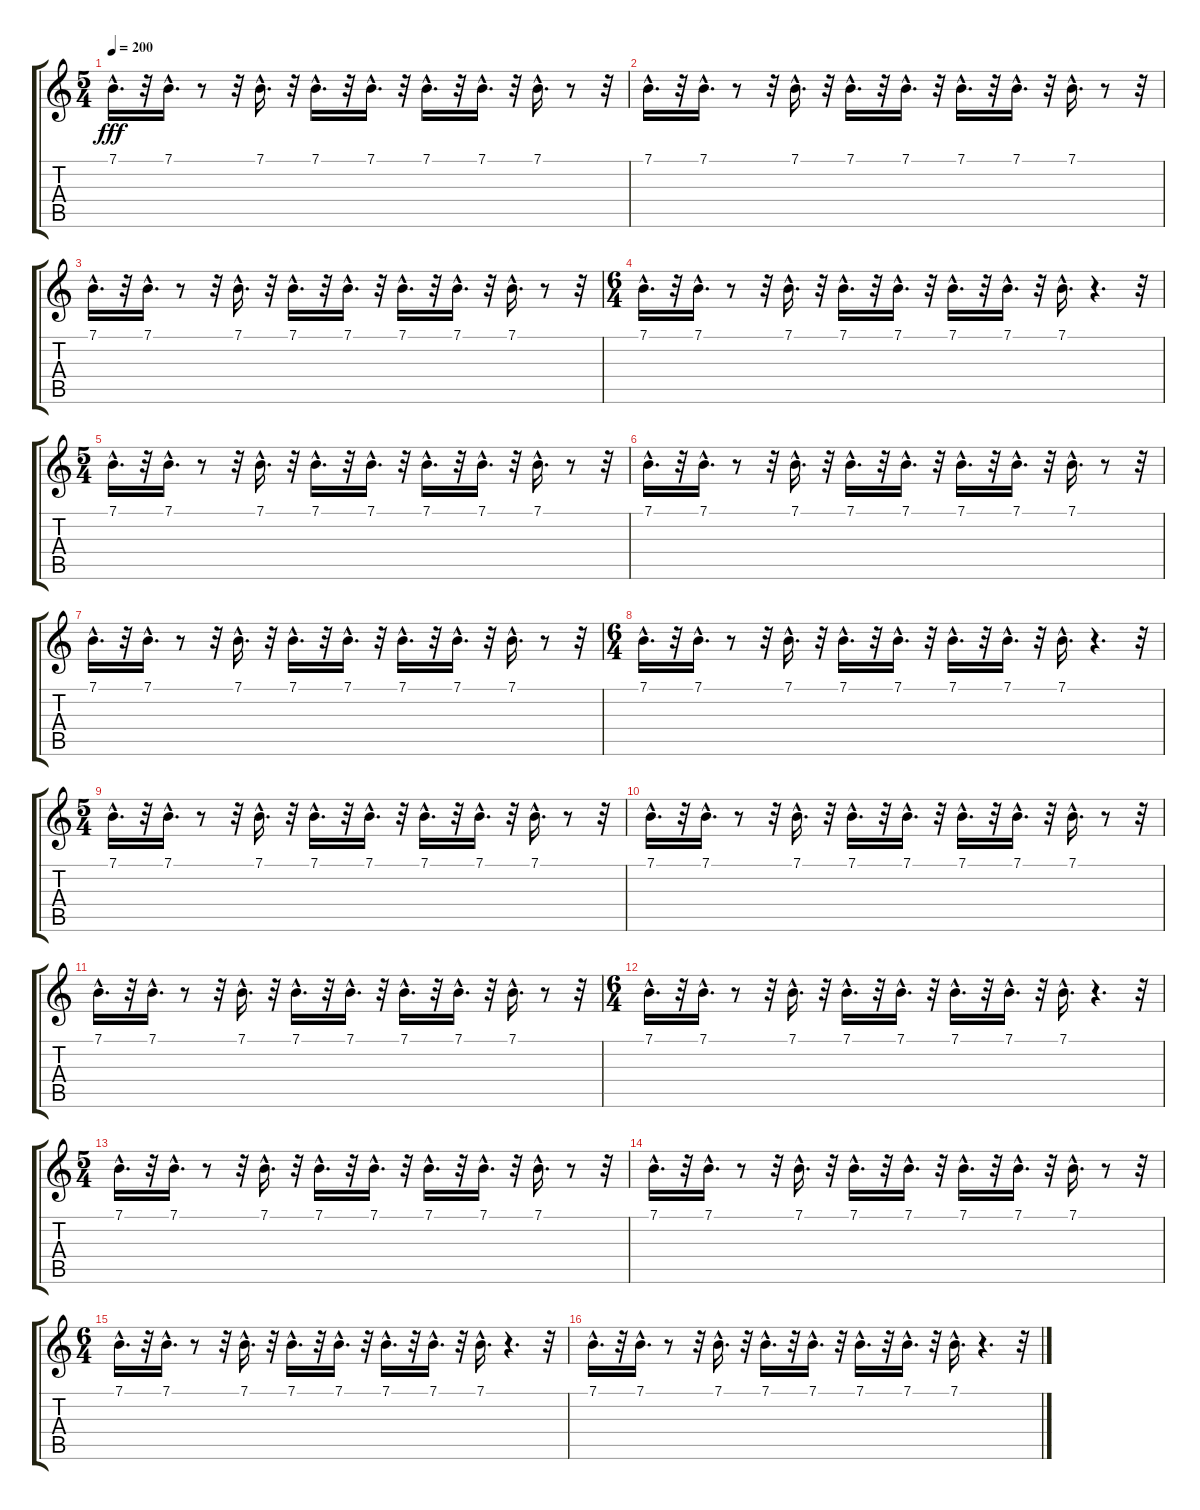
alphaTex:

\track "" {instrument seashore}
\staff {score tabs}
\tuning (E4 B3 G3 D3 A2 E2) {hide}
\ts (5 4)
\tempo 200
\clef g2
\ks c
7.1{hac}.16{d dy fff} r.32 7.1{hac}.16{d} r.8 r.32 7.1{hac}.16{d} r.32 7.1{hac}.16{d} r.32 7.1{hac}.16{d} r.32 7.1{hac}.16{d} r.32 7.1{hac}.16{d} r.32 7.1{hac}.16{d} r.8 r.32 |
7.1{hac}.16{d} r.32 7.1{hac}.16{d} r.8 r.32 7.1{hac}.16{d} r.32 7.1{hac}.16{d} r.32 7.1{hac}.16{d} r.32 7.1{hac}.16{d} r.32 7.1{hac}.16{d} r.32 7.1{hac}.16{d} r.8 r.32 |
7.1{hac}.16{d} r.32 7.1{hac}.16{d} r.8 r.32 7.1{hac}.16{d} r.32 7.1{hac}.16{d} r.32 7.1{hac}.16{d} r.32 7.1{hac}.16{d} r.32 7.1{hac}.16{d} r.32 7.1{hac}.16{d} r.8 r.32 |
\ts (6 4)
7.1{hac}.16{d} r.32 7.1{hac}.16{d} r.8 r.32 7.1{hac}.16{d} r.32 7.1{hac}.16{d} r.32 7.1{hac}.16{d} r.32 7.1{hac}.16{d} r.32 7.1{hac}.16{d} r.32 7.1{hac}.16{d} r.4{d} r.32 |
\ts (5 4)
7.1{hac}.16{d} r.32 7.1{hac}.16{d} r.8 r.32 7.1{hac}.16{d} r.32 7.1{hac}.16{d} r.32 7.1{hac}.16{d} r.32 7.1{hac}.16{d} r.32 7.1{hac}.16{d} r.32 7.1{hac}.16{d} r.8 r.32 |
7.1{hac}.16{d} r.32 7.1{hac}.16{d} r.8 r.32 7.1{hac}.16{d} r.32 7.1{hac}.16{d} r.32 7.1{hac}.16{d} r.32 7.1{hac}.16{d} r.32 7.1{hac}.16{d} r.32 7.1{hac}.16{d} r.8 r.32 |
7.1{hac}.16{d} r.32 7.1{hac}.16{d} r.8 r.32 7.1{hac}.16{d} r.32 7.1{hac}.16{d} r.32 7.1{hac}.16{d} r.32 7.1{hac}.16{d} r.32 7.1{hac}.16{d} r.32 7.1{hac}.16{d} r.8 r.32 |
\ts (6 4)
7.1{hac}.16{d} r.32 7.1{hac}.16{d} r.8 r.32 7.1{hac}.16{d} r.32 7.1{hac}.16{d} r.32 7.1{hac}.16{d} r.32 7.1{hac}.16{d} r.32 7.1{hac}.16{d} r.32 7.1{hac}.16{d} r.4{d} r.32 |
\ts (5 4)
7.1{hac}.16{d} r.32 7.1{hac}.16{d} r.8 r.32 7.1{hac}.16{d} r.32 7.1{hac}.16{d} r.32 7.1{hac}.16{d} r.32 7.1{hac}.16{d} r.32 7.1{hac}.16{d} r.32 7.1{hac}.16{d} r.8 r.32 |
7.1{hac}.16{d} r.32 7.1{hac}.16{d} r.8 r.32 7.1{hac}.16{d} r.32 7.1{hac}.16{d} r.32 7.1{hac}.16{d} r.32 7.1{hac}.16{d} r.32 7.1{hac}.16{d} r.32 7.1{hac}.16{d} r.8 r.32 |
7.1{hac}.16{d} r.32 7.1{hac}.16{d} r.8 r.32 7.1{hac}.16{d} r.32 7.1{hac}.16{d} r.32 7.1{hac}.16{d} r.32 7.1{hac}.16{d} r.32 7.1{hac}.16{d} r.32 7.1{hac}.16{d} r.8 r.32 |
\ts (6 4)
7.1{hac}.16{d} r.32 7.1{hac}.16{d} r.8 r.32 7.1{hac}.16{d} r.32 7.1{hac}.16{d} r.32 7.1{hac}.16{d} r.32 7.1{hac}.16{d} r.32 7.1{hac}.16{d} r.32 7.1{hac}.16{d} r.4{d} r.32 |
\ts (5 4)
7.1{hac}.16{d} r.32 7.1{hac}.16{d} r.8 r.32 7.1{hac}.16{d} r.32 7.1{hac}.16{d} r.32 7.1{hac}.16{d} r.32 7.1{hac}.16{d} r.32 7.1{hac}.16{d} r.32 7.1{hac}.16{d} r.8 r.32 |
7.1{hac}.16{d} r.32 7.1{hac}.16{d} r.8 r.32 7.1{hac}.16{d} r.32 7.1{hac}.16{d} r.32 7.1{hac}.16{d} r.32 7.1{hac}.16{d} r.32 7.1{hac}.16{d} r.32 7.1{hac}.16{d} r.8 r.32 |
\ts (6 4)
7.1{hac}.16{d} r.32 7.1{hac}.16{d} r.8 r.32 7.1{hac}.16{d} r.32 7.1{hac}.16{d} r.32 7.1{hac}.16{d} r.32 7.1{hac}.16{d} r.32 7.1{hac}.16{d} r.32 7.1{hac}.16{d} r.4{d} r.32 |
7.1{hac}.16{d} r.32 7.1{hac}.16{d} r.8 r.32 7.1{hac}.16{d} r.32 7.1{hac}.16{d} r.32 7.1{hac}.16{d} r.32 7.1{hac}.16{d} r.32 7.1{hac}.16{d} r.32 7.1{hac}.16{d} r.4{d} r.32
